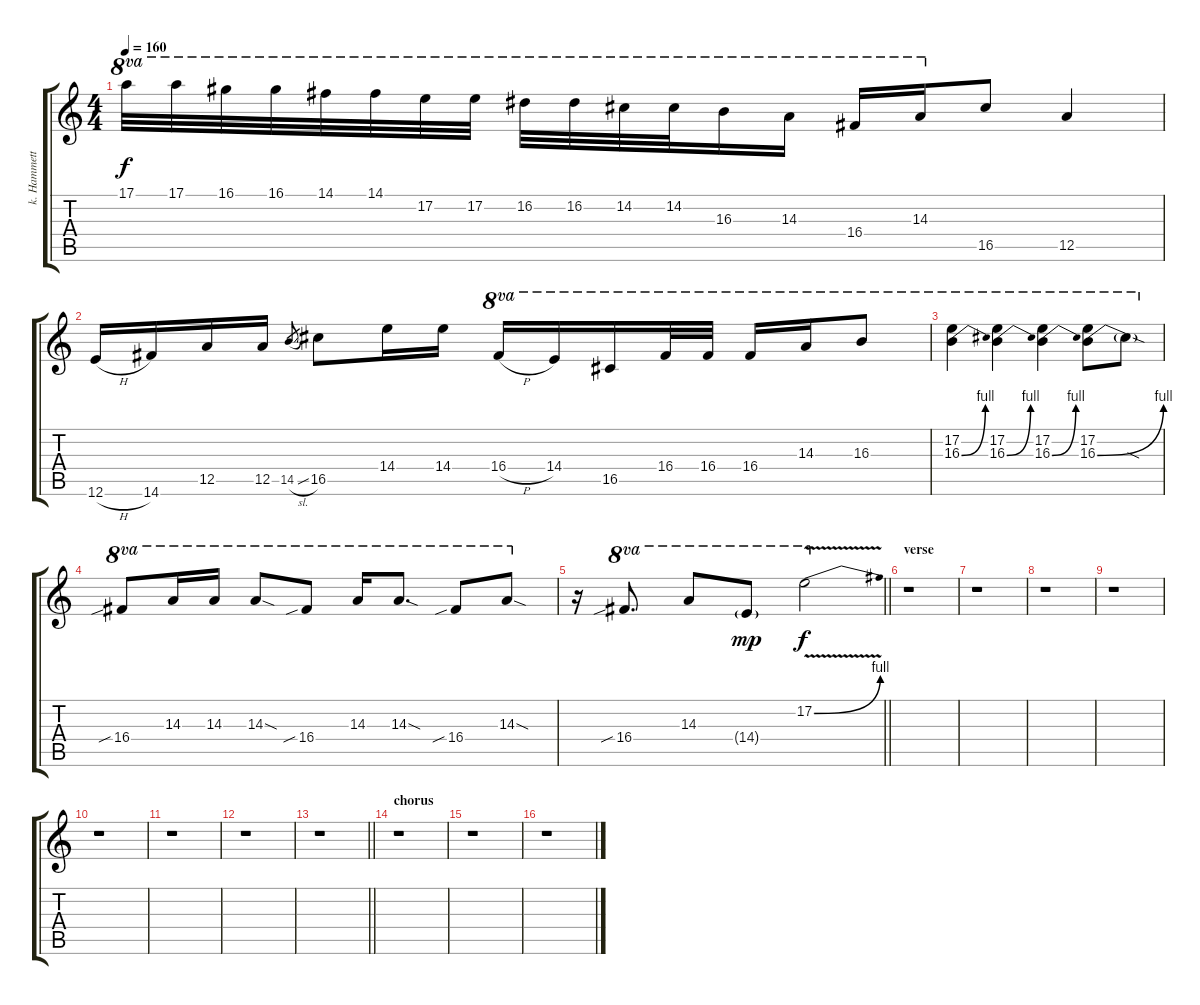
\track ("k. Hammett - Lead guitar" "k. Hammett") {instrument distortionguitar}
\staff {score tabs}
\tuning (E4 B3 G3 D3 A2 E2) {hide}
\ts (4 4)
\tempo 160
\clef g2
\ks c
17.1.32{ot 8va dy f} 17.1.32{ot 8va} 16.1.32{ot 8va} 16.1.32{ot 8va} 14.1.32{ot 8va} 14.1.32{ot 8va} 17.2.32{ot 8va} 17.2.32{ot 8va} 16.2.32{ot 8va} 16.2.32{ot 8va} 14.2.32{ot 8va} 14.2.32{ot 8va} 16.3.16{ot 8va} 14.3.16{ot 8va} 16.4.16{ot 8va} 14.3.16{ot 8va} 16.5.8 12.5.4 |
12.6{h}.16 14.6.16 12.5.16 12.5.16 14.5{sl}.8{gr} 16.5.8 14.4.16 14.4.16 16.4{h}.16{ot 8va} 14.4.16{ot 8va} 16.5.16{ot 8va} 16.4.32{ot 8va} 16.4.32{ot 8va} 16.4.16{ot 8va} 14.3.16{ot 8va} 16.3.8{ot 8va} |
(17.2 16.3{be (bend 0 0 60 4)}).4{ot 8va} (17.2 16.3{be (bend 0 0 60 4)}).4{ot 8va} (17.2 16.3{be (bend 0 0 60 4)}).4{ot 8va} (17.2 16.3{be (bend 0 0 60 4)}).8{ot 8va} 16.3{sod t}.8{ot 8va} |
16.4{sib}.8{ot 8va} 14.3.16{ot 8va} 14.3.16{ot 8va} 14.3{sod}.8{ot 8va} 16.4{sib}.8{ot 8va} 14.3.16{ot 8va} 14.3{sod}.8{d ot 8va} 16.4{sib}.8{ot 8va} 14.3{sod}.8{ot 8va} |
\barLineRight lightlight
r.16 16.4{sib}.8{d ot 8va} 14.3.8{ot 8va} 14.4{g}.8{ot 8va dy mp} 17.2{be (bend 0 0 60 4) v}.2{ot 8va dy f} |
\section ("" "verse")
r.1 |
r.1 |
r.1 |
r.1 |
r.1 |
r.1 |
r.1 |
\barLineRight lightlight
r.1 |
\section ("" "chorus")
r.1 |
r.1 |
r.1
